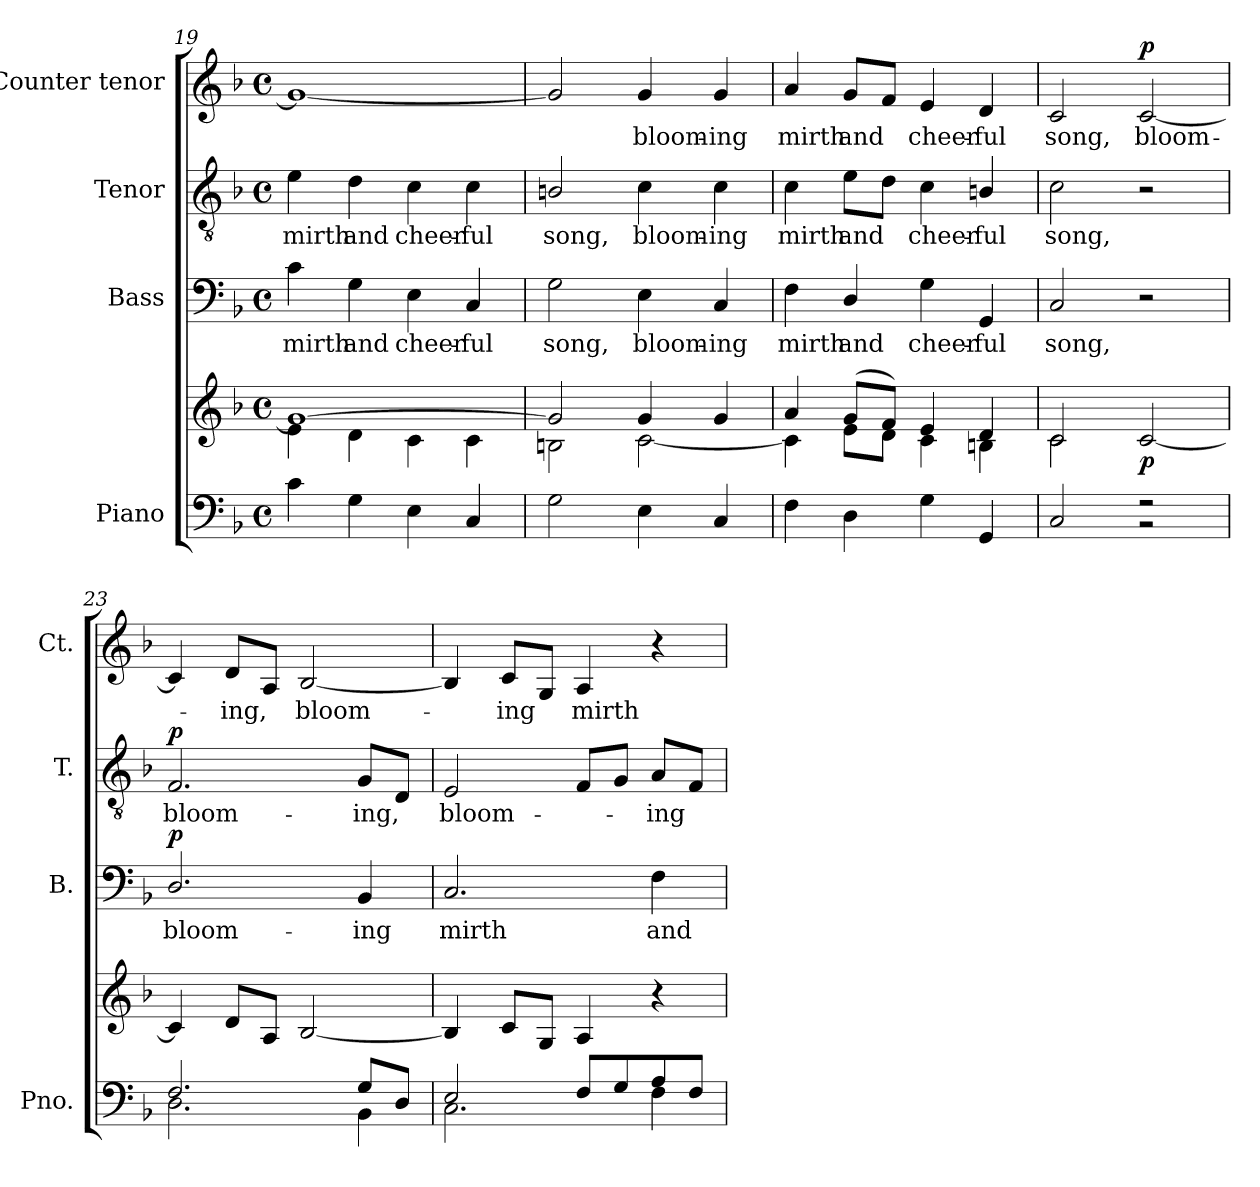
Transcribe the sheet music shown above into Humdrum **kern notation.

**kern	**kern	**dynam	**kern	**text	**dynam	**kern	**text	**dynam	**kern	**text	**dynam
*part4	*part4	*part4	*part3	*part3	*part3	*part2	*part2	*part2	*part1	*part1	*part1
*staff5	*staff4	*staff4/5	*staff3	*staff3	*staff3	*staff2	*staff2	*staff2	*staff1	*staff1	*staff1
*I"Piano	*	*	*I"Bass	*	*	*I"Tenor	*	*	*I"Counter tenor	*	*
*I'Pno.	*	*	*I'B.	*	*	*I'T.	*	*	*I'Ct.	*	*
*clefF4	*clefG2	*	*clefF4	*	*	*clefGv2	*	*	*clefG2	*	*
*	*	*	*	*	*	*ITrd7c12	*	*	*	*	*
*k[b-]	*k[b-]	*	*k[b-]	*	*	*k[b-]	*	*	*k[b-]	*	*
*F:	*F:	*	*F:	*	*	*F:	*	*	*F:	*	*
*M4/4	*M4/4	*	*M4/4	*	*	*M4/4	*	*	*M4/4	*	*
*met(c)	*met(c)	*	*met(c)	*	*	*met(c)	*	*	*met(c)	*	*
=19	=19	=19	=19	=19	=19	=19	=19	=19	=19	=19	=19
*	*^	*	*	*	*	*	*	*	*	*	*
!	!	!	!	!	!LO:LY:b:color=#000000	!	!	!	!	!	!	!
!	!	!	!	!	!	!	!	!LO:LY:b:color=#000000	!	!	!	!
4ci\	1gi_	4ei\	.	4ci\	mirth	.	4Ei\	mirth	.	1gi_	.	.
!	!	!	!	!	!LO:LY:b:color=#000000	!	!	!	!	!	!	!
!	!	!	!	!	!	!	!	!LO:LY:b:color=#000000	!	!	!	!
4Gi\	.	4di\	.	4Gi\	and	.	4Di\	and	.	.	.	.
!	!	!	!	!	!LO:LY:b:color=#000000	!	!	!	!	!	!	!
!	!	!	!	!	!	!	!	!LO:LY:b:color=#000000	!	!	!	!
4Ei\	.	4ci\	.	4Ei\	cheer-	.	4Ci\	cheer-	.	.	.	.
!	!	!	!	!	!LO:LY:b:color=#000000	!	!	!	!	!	!	!
!	!	!	!	!	!	!	!	!LO:LY:b:color=#000000	!	!	!	!
4Ci/	.	4ci\	.	4Ci/	-ful	.	4Ci\	-ful	.	.	.	.
=20	=20	=20	=20	=20	=20	=20	=20	=20	=20	=20	=20	=20
!	!	!	!	!	!LO:LY:b:color=#000000	!	!	!	!	!	!	!
!	!	!	!	!	!	!	!	!LO:LY:b:color=#000000	!	!	!	!
2Gi\	2gi/]	2Bni\	.	2Gi\	song,	.	2BBni/	song,	.	2gi/]	.	.
!	!	!	!	!	!LO:LY:b:color=#000000	!	!	!	!	!	!	!
!	!	!	!	!	!	!	!	!LO:LY:b:color=#000000	!	!	!	!
!	!	!	!	!	!	!	!	!	!	!	!LO:LY:b:color=#000000	!
4Ei\	4gi/	[2ci\	.	4Ei\	bloom-	.	4Ci\	bloom-	.	4gi/	bloom-	.
!	!	!	!	!	!LO:LY:b:color=#000000	!	!	!	!	!	!	!
!	!	!	!	!	!	!	!	!LO:LY:b:color=#000000	!	!	!	!
!	!	!	!	!	!	!	!	!	!	!	!LO:LY:b:color=#000000	!
4Ci/	4gi/	.	.	4Ci/	-ing	.	4Ci\	-ing	.	4gi/	-ing	.
!!LO:PB:g=z
=21	=21	=21	=21	=21	=21	=21	=21	=21	=21	=21	=21	=21
!	!	!	!	!	!LO:LY:b:color=#000000	!	!	!	!	!	!	!
!	!	!	!	!	!	!	!	!LO:LY:b:color=#000000	!	!	!	!
!	!	!	!	!	!	!	!	!	!	!	!LO:LY:b:color=#000000	!
4Fi\	4ai/	4ci\]	.	4Fi\	mirth	.	4Ci\	mirth	.	4ai/	mirth	.
!	!	!	!	!	!LO:LY:b:color=#000000	!	!	!	!	!	!	!
!	!	!	!	!	!	!	!	!LO:LY:b:color=#000000	!	!	!	!
!	!	!	!	!	!	!	!	!	!	!	!LO:LY:b:color=#000000	!
4Di\	(8gi/L	8ei\L	.	4Di/	and	.	8Ei\L	and	.	8gi/L	and	.
.	8fi/J)	8di\J	.	.	.	.	8Di\J	.	.	8fi/J	.	.
!	!	!	!	!	!LO:LY:b:color=#000000	!	!	!	!	!	!	!
!	!	!	!	!	!	!	!	!LO:LY:b:color=#000000	!	!	!	!
!	!	!	!	!	!	!	!	!	!	!	!LO:LY:b:color=#000000	!
4Gi\	4ei/	4ci\	.	4Gi\	cheer-	.	4Ci\	cheer-	.	4ei/	cheer-	.
!	!	!	!	!	!LO:LY:b:color=#000000	!	!	!	!	!	!	!
!	!	!	!	!	!	!	!	!LO:LY:b:color=#000000	!	!	!	!
!	!	!	!	!	!	!	!	!	!	!	!LO:LY:b:color=#000000	!
4GGi/	4di/	4Bni\	.	4GGi/	-ful	.	4BBni/	-ful	.	4di/	-ful	.
=22	=22	=22	=22	=22	=22	=22	=22	=22	=22	=22	=22	=22
*^	*	*	*	*	*	*	*	*	*	*	*	*
!	!	!	!	!	!	!LO:LY:b:color=#000000	!	!	!	!	!	!	!
!	!	!	!	!	!	!	!	!	!LO:LY:b:color=#000000	!	!	!	!
!	!	!	!	!	!	!	!	!	!	!	!	!LO:LY:b:color=#000000	!
2ryy	2Ci/	2ci/	2ci\	.	2Ci/	song,	.	2Ci\	song,	.	2ci/	song,	.
!	!	!	!	!	!	!	!	!	!	!	!	!LO:LY:b:color=#000000	!
2r	2r	[2ci/	2ryy	p	2r	.	.	2r	.	.	[2ci/	bloom-	p
*	*	*v	*v	*	*	*	*	*	*	*	*	*	*
=23	=23	=23	=23	=23	=23	=23	=23	=23	=23	=23	=23	=23
*	*	*^	*	*	*	*	*	*	*	*	*	*
!	!	!	!	!	!	!LO:LY:b:color=#000000	!	!	!	!	!	!	!
*	*	*v	*v	*	*	*	*	*	*	*	*	*	*
*	*	*^	*	*	*	*	*	*	*	*	*	*
!	!	!	!	!	!	!	!	!	!LO:LY:b:color=#000000	!	!	!	!
*	*	*v	*v	*	*	*	*	*	*	*	*	*	*
2.Fi/	2.Di\	4ci/]	.	2.Di/	bloom-	p	2.FFi/	bloom-	p	4ci/]	.	.
!	!	!	!	!	!	!	!	!	!	!	!LO:LY:b:color=#000000	!
.	.	8di/L	.	.	.	.	.	.	.	8di/L	-ing,	.
.	.	8Ai/J	.	.	.	.	.	.	.	8Ai/J	.	.
!	!	!	!	!	!	!	!	!	!	!	!LO:LY:b:color=#000000	!
.	.	[2B-i/	.	.	.	.	.	.	.	[2B-i/	bloom-	.
!	!	!	!	!	!LO:LY:b:color=#000000	!	!	!	!	!	!	!
!	!	!	!	!	!	!	!	!LO:LY:b:color=#000000	!	!	!	!
8Gi/L	4BB-i\	.	.	4BB-i/	-ing	.	8GGi/L	-ing,	.	.	.	.
8Di/J	.	.	.	.	.	.	8DDi/J	.	.	.	.	.
=24	=24	=24	=24	=24	=24	=24	=24	=24	=24	=24	=24	=24
!	!	!	!	!	!LO:LY:b:color=#000000	!	!	!	!	!	!	!
!	!	!	!	!	!	!	!	!LO:LY:b:color=#000000	!	!	!	!
2Ei/	2.Ci\	4B-i/]	.	2.Ci/	mirth	.	2EEi/	bloom-	.	4B-i/]	.	.
!	!	!	!	!	!	!	!	!	!	!	!LO:LY:b:color=#000000	!
.	.	8ci/L	.	.	.	.	.	.	.	8ci/L	-ing	.
.	.	8Gi/J	.	.	.	.	.	.	.	8Gi/J	.	.
!	!	!	!	!	!	!	!	!	!	!	!LO:LY:b:color=#000000	!
8Fi/L	.	4Ai/	.	.	.	.	8FFi/L	.	.	4Ai/	mirth	.
8Gi/	.	.	.	.	.	.	8GGi/J	.	.	.	.	.
!	!	!	!	!	!LO:LY:b:color=#000000	!	!	!	!	!	!	!
!	!	!	!	!	!	!	!	!LO:LY:b:color=#000000	!	!	!	!
8Ai/	4Fi\	4r	.	4Fi\	and	.	8AAi/L	-ing	.	4r	.	.
8Fi/J	.	.	.	.	.	.	8FFi/J	.	.	.	.	.
*v	*v	*	*	*	*	*	*	*	*	*	*	*
=	=	=	=	=	=	=	=	=	=	=	=
*-	*-	*-	*-	*-	*-	*-	*-	*-	*-	*-	*-
